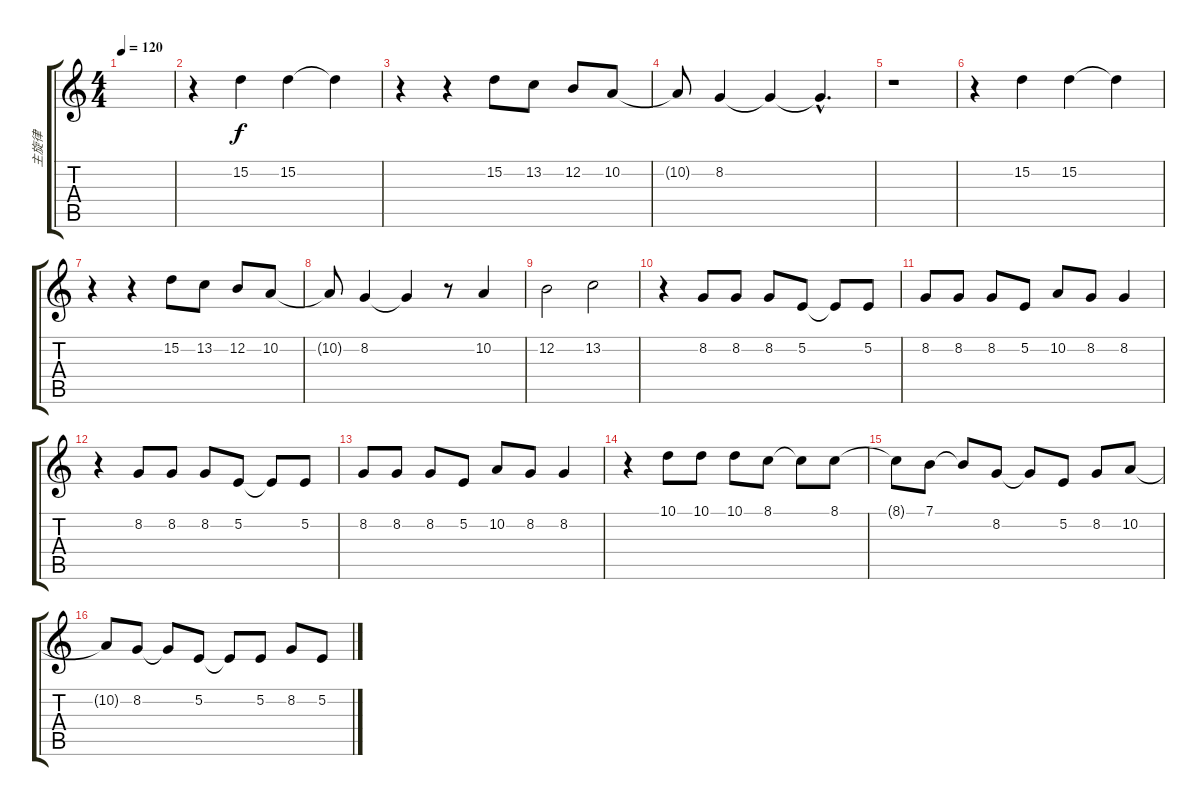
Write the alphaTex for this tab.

\track ("主旋律" "主旋律") {instrument vibraphone}
\staff {score tabs}
\tuning (E4 B3 G3 D3 A2 E2) {hide}
\ts (4 4)
\tempo 120
\clef g2
\ks c
|
r.4 15.2.4 15.2.4 15.2{t}.4 |
r.4 r.4 15.2.8 13.2.8 12.2.8 10.2.8 |
10.2{t}.8 8.2.4 8.2{t}.4 8.2{hac t}.4{d} |
r.1 |
r.4 15.2.4 15.2.4 15.2{t}.4 |
r.4 r.4 15.2.8 13.2.8 12.2.8 10.2.8 |
10.2{t}.8 8.2.4 8.2{t}.4 r.8 10.2.4 |
12.2.2 13.2.2 |
r.4 8.2.8 8.2.8 8.2.8 5.2.8 5.2{t}.8 5.2.8 |
8.2.8 8.2.8 8.2.8 5.2.8 10.2.8 8.2.8 8.2.4 |
r.4 8.2.8 8.2.8 8.2.8 5.2.8 5.2{t}.8 5.2.8 |
8.2.8 8.2.8 8.2.8 5.2.8 10.2.8 8.2.8 8.2.4 |
r.4 10.1.8 10.1.8 10.1.8 8.1.8 8.1{t}.8 8.1.8 |
8.1{t}.8 7.1.8 7.1{t}.8 8.2.8 8.2{t}.8 5.2.8 8.2.8 10.2.8 |
10.2{t}.8 8.2.8 8.2{t}.8 5.2.8 5.2{t}.8 5.2.8 8.2.8 5.2.8
